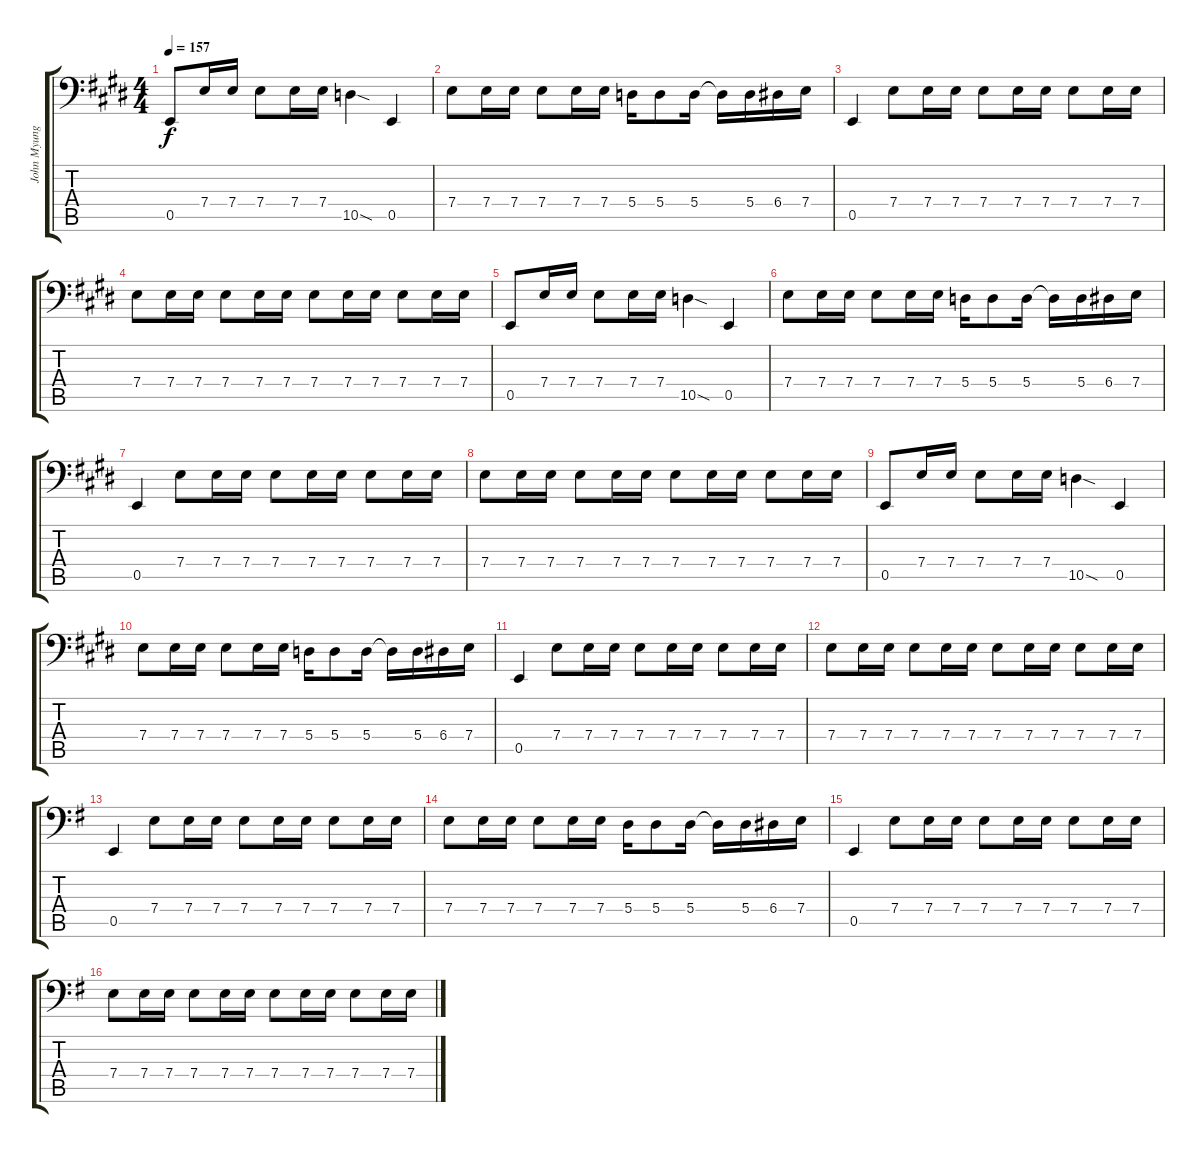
\track ("John Myung" "John Myung") {instrument electricbassfinger}
\staff {score tabs}
\tuning (C3 G2 D2 A1 E1 B0) {hide}
\ts (4 4)
\tempo 157
\clef f4
\ks e
0.5.8{dy f} 7.4.16 7.4.16 7.4.8 7.4.16 7.4.16 10.5{sod}.4 0.5.4 |
\ks c#minor
7.4.8 7.4.16 7.4.16 7.4.8 7.4.16 7.4.16 5.4.16 5.4.8 5.4.16 5.4{t}.16 5.4.16 6.4.16 7.4.16 |
0.5.4 7.4.8 7.4.16 7.4.16 7.4.8 7.4.16 7.4.16 7.4.8 7.4.16 7.4.16 |
7.4.8 7.4.16 7.4.16 7.4.8 7.4.16 7.4.16 7.4.8 7.4.16 7.4.16 7.4.8 7.4.16 7.4.16 |
\ks e
0.5.8 7.4.16 7.4.16 7.4.8 7.4.16 7.4.16 10.5{sod}.4 0.5.4 |
\ks c#minor
7.4.8 7.4.16 7.4.16 7.4.8 7.4.16 7.4.16 5.4.16 5.4.8 5.4.16 5.4{t}.16 5.4.16 6.4.16 7.4.16 |
0.5.4 7.4.8 7.4.16 7.4.16 7.4.8 7.4.16 7.4.16 7.4.8 7.4.16 7.4.16 |
7.4.8 7.4.16 7.4.16 7.4.8 7.4.16 7.4.16 7.4.8 7.4.16 7.4.16 7.4.8 7.4.16 7.4.16 |
\ks e
0.5.8 7.4.16 7.4.16 7.4.8 7.4.16 7.4.16 10.5{sod}.4 0.5.4 |
\ks c#minor
7.4.8 7.4.16 7.4.16 7.4.8 7.4.16 7.4.16 5.4.16 5.4.8 5.4.16 5.4{t}.16 5.4.16 6.4.16 7.4.16 |
0.5.4 7.4.8 7.4.16 7.4.16 7.4.8 7.4.16 7.4.16 7.4.8 7.4.16 7.4.16 |
7.4.8 7.4.16 7.4.16 7.4.8 7.4.16 7.4.16 7.4.8 7.4.16 7.4.16 7.4.8 7.4.16 7.4.16 |
\ks g
0.5.4 7.4.8 7.4.16 7.4.16 7.4.8 7.4.16 7.4.16 7.4.8 7.4.16 7.4.16 |
7.4.8 7.4.16 7.4.16 7.4.8 7.4.16 7.4.16 5.4.16 5.4.8 5.4.16 5.4{t}.16 5.4.16 6.4.16 7.4.16 |
0.5.4 7.4.8 7.4.16 7.4.16 7.4.8 7.4.16 7.4.16 7.4.8 7.4.16 7.4.16 |
7.4.8 7.4.16 7.4.16 7.4.8 7.4.16 7.4.16 7.4.8 7.4.16 7.4.16 7.4.8 7.4.16 7.4.16
